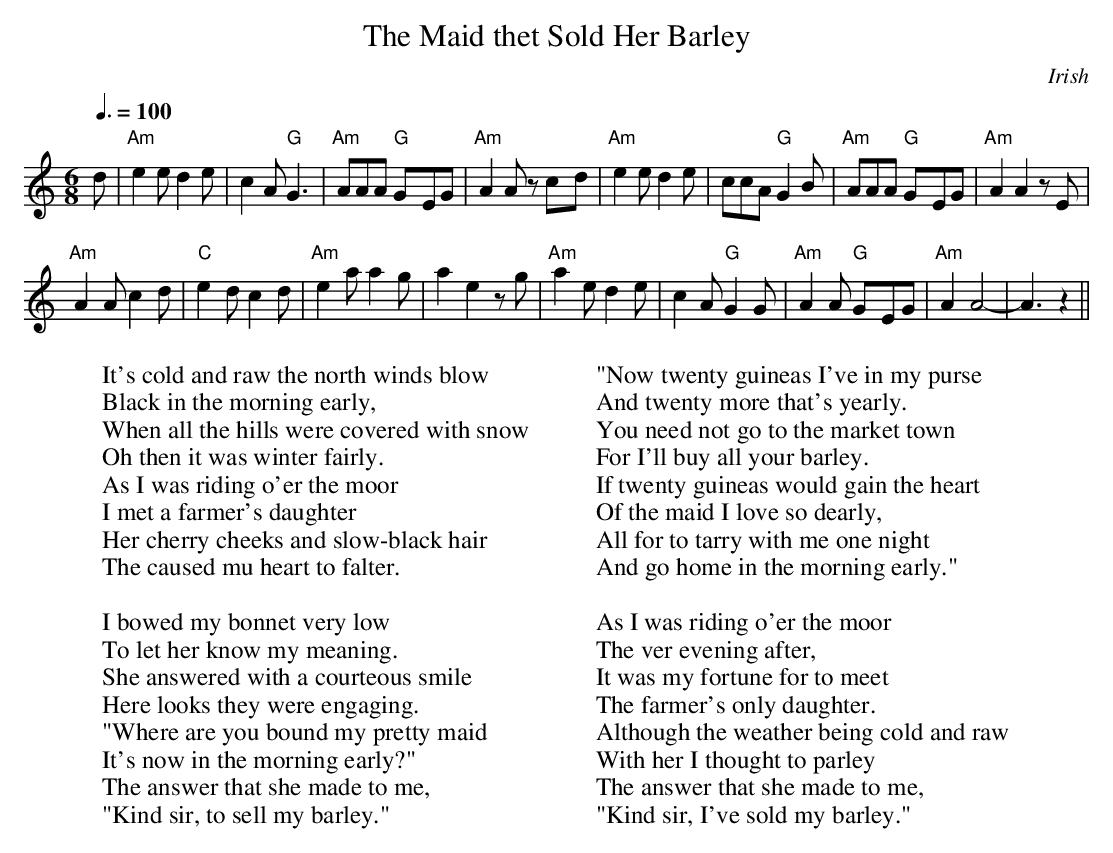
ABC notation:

X:1
T:Maid thet Sold Her Barley, The
O:Irish
M:6/8
L:1/8
Q:3/8=100
W:It's cold and raw the north winds blow
W:Black in the morning early,
W:When all the hills were covered with snow
W:Oh then it was winter fairly.
W:As I was riding o'er the moor
W:I met a farmer's daughter
W:Her cherry cheeks and slow-black hair
W:The caused mu heart to falter.
W:
W:I bowed my bonnet very low
W:To let her know my meaning.
W:She answered with a courteous smile
W:Here looks they were engaging.
W:"Where are you bound my pretty maid
W:It's now in the morning early?"
W:The answer that she made to me,
W:"Kind sir, to sell my barley."
W:
W:"Now twenty guineas I've in my purse
W:And twenty more that's yearly.
W:You need not go to the market town
W:For I'll buy all your barley.
W:If twenty guineas would gain the heart
W:Of the maid I love so dearly,
W:All for to tarry with me one night
W:And go home in the morning early."
W:
W:As I was riding o'er the moor
W:The ver evening after,
W:It was my fortune for to meet
W:The farmer's only daughter.
W:Although the weather being cold and raw
W:With her I thought to parley
W:The answer that she made to me,
W:"Kind sir, I've sold my barley."
K:C
d|"Am"e2e d2e|c2A "G"G3|"Am"AAA "G"G-EG|"Am"A2A zc-d|\
"Am"e2e d2e|ccA "G"G2B|"Am"AAA "G"G-EG|"Am"A2A2zE|
"Am"A2A c2d|"C"e2d c2d|"Am"e2a a2g|a2e2zg|\
"Am"a2e d2e|c2A "G"G2G|"Am"A2A "G"G-EG|"Am"A2A4-|A3 z2||
